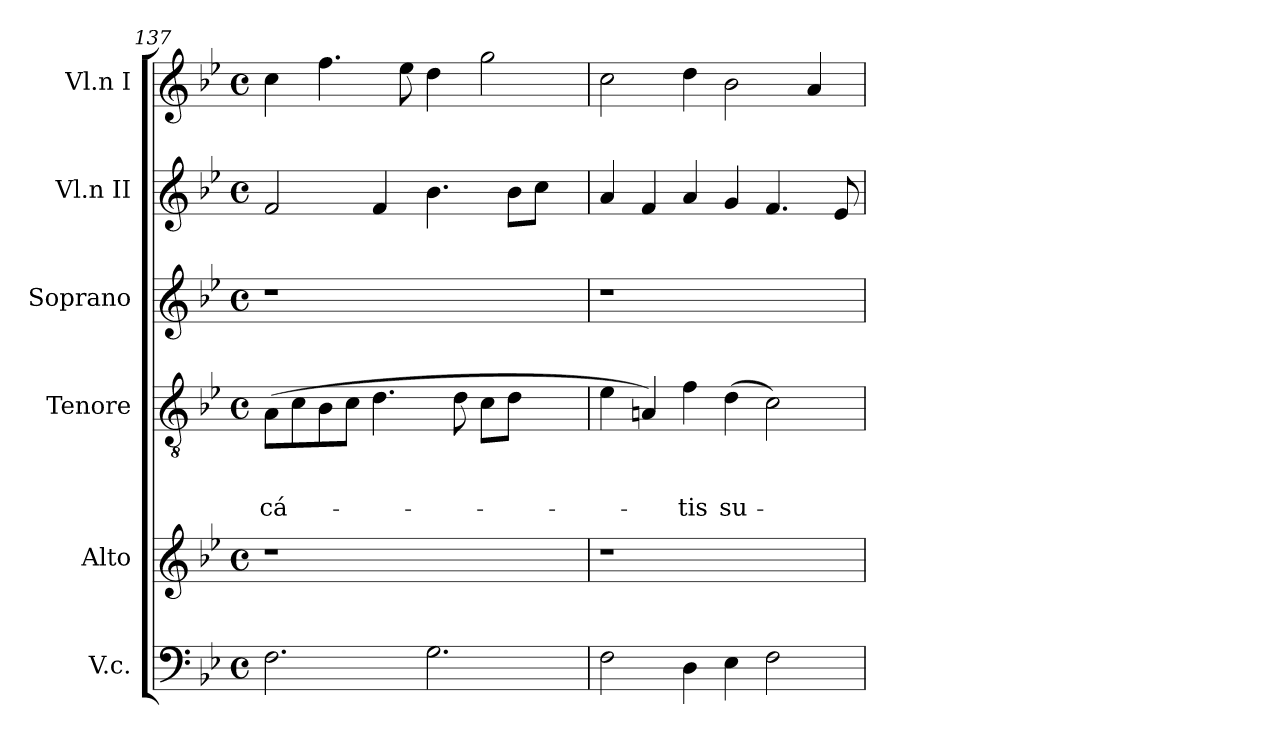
**kern	**kern	**kern	**text	**text	**text	**kern	**kern	**kern
*part6	*part5	*part4	*part4	*part4	*part4	*part3	*part2	*part1
*staff6	*staff5	*staff4	*staff4	*staff4	*staff4	*staff3	*staff2	*staff1
*I"V.c.	*I"Alto	*I"Tenore	*	*	*	*I"Soprano	*I"Vl.n II	*I"Vl.n I
*I'V.c.	*I'Alto	*I'Tenore	*	*	*	*I'Soprano	*I'Vl.n II	*I'Vl.n I
*clefF4	*clefG2	*clefGv2	*	*	*	*clefG2	*clefG2	*clefG2
*k[b-e-]	*k[b-e-]	*k[b-e-]	*	*	*	*k[b-e-]	*k[b-e-]	*k[b-e-]
*B-:	*B-:	*B-:	*	*	*	*B-:	*B-:	*B-:
*M4/4	*M4/4	*M4/4	*	*	*	*M4/4	*M4/4	*M4/4
*met(c)	*met(c)	*met(c)	*	*	*	*met(c)	*met(c)	*met(c)
=137	=137	=137	=137	=137	=137	=137	=137	=137
!	!	!	!	!	!LO:LY:b	!	!	!
2.F\	1r	(>8A\L	.	.	-cá-	1r	2f/	4cc\
.	.	8c\	.	.	.	.	.	.
.	.	8B-\	.	.	.	.	.	4.ff\
.	.	8c\J	.	.	.	.	.	.
.	.	4.d\	.	.	.	.	4f/	.
.	.	.	.	.	.	.	.	8ee-\
2.G\	.	.	.	.	.	.	4.b-\	4dd\
.	.	8d\	.	.	.	.	.	.
.	2ryy	8c\L	.	.	.	2ryy	.	2gg\
.	.	8d\J	.	.	.	.	8b-\L	.
.	.	4ryy	.	.	.	.	8cc\J	.
.	.	.	.	.	.	.	8ryy	.
=138	=138	=138	=138	=138	=138	=138	=138	=138
2F\	1r	4e-\	.	.	.	1r	4a/	2cc\
.	.	4An/)	.	.	.	.	4f/	.
!	!	!	!	!	!LO:LY:b	!	!	!
4D\	.	4f\	.	.	-tis	.	4a/	4dd\
!	!	!	!	!	!LO:LY:b	!	!	!
4E-\	.	(>4d\	.	.	su-	.	4g/	2b-\
2F\	2ryy	2c\)	.	.	.	2ryy	4.f/	.
.	.	.	.	.	.	.	.	4a/
.	.	.	.	.	.	.	8e-/	.
=	=	=	=	=	=	=	=	=
*-	*-	*-	*-	*-	*-	*-	*-	*-
